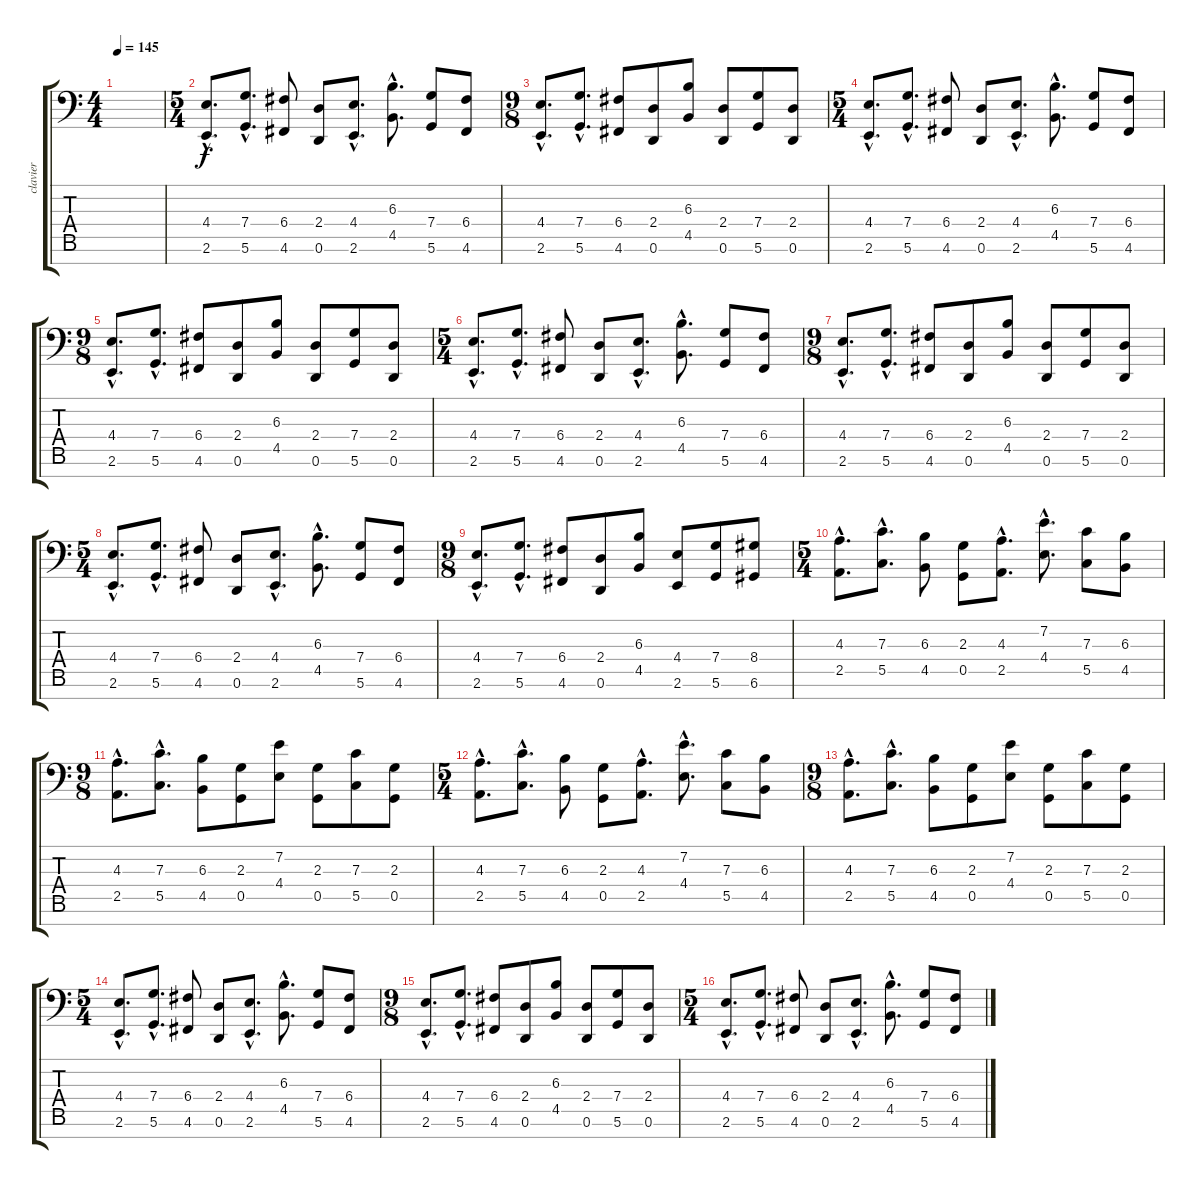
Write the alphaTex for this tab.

\track ("clavier " "clavier ") {instrument drawbarorgan}
\staff {score tabs}
\tuning (D4 A3 F3 C3 G2 D2 A1) {hide}
\ts (4 4)
\tempo 145
\clef f4
\ks c
|
\ts (5 4)
(4.4{hac} 2.6{hac}).8{d instrument percussiveorgan} (7.4{hac} 5.6{hac}).8{d} (6.4 4.6).8 (2.4 0.6).8 (4.4{hac} 2.6{hac}).8{d} (6.3{hac} 4.5{hac}).8{d} (7.4 5.6).8 (6.4 4.6).8 |
\ts (9 8)
(4.4{hac} 2.6{hac}).8{d} (7.4{hac} 5.6{hac}).8{d} (6.4 4.6).8 (2.4 0.6).8 (6.3 4.5).8 (2.4 0.6).8 (7.4 5.6).8 (2.4 0.6).8 |
\ts (5 4)
(4.4{hac} 2.6{hac}).8{d instrument percussiveorgan} (7.4{hac} 5.6{hac}).8{d} (6.4 4.6).8 (2.4 0.6).8 (4.4{hac} 2.6{hac}).8{d} (6.3{hac} 4.5{hac}).8{d} (7.4 5.6).8 (6.4 4.6).8 |
\ts (9 8)
(4.4{hac} 2.6{hac}).8{d} (7.4{hac} 5.6{hac}).8{d} (6.4 4.6).8 (2.4 0.6).8 (6.3 4.5).8 (2.4 0.6).8 (7.4 5.6).8 (2.4 0.6).8 |
\ts (5 4)
(4.4{hac} 2.6{hac}).8{d instrument percussiveorgan} (7.4{hac} 5.6{hac}).8{d} (6.4 4.6).8 (2.4 0.6).8 (4.4{hac} 2.6{hac}).8{d} (6.3{hac} 4.5{hac}).8{d} (7.4 5.6).8 (6.4 4.6).8 |
\ts (9 8)
(4.4{hac} 2.6{hac}).8{d} (7.4{hac} 5.6{hac}).8{d} (6.4 4.6).8 (2.4 0.6).8 (6.3 4.5).8 (2.4 0.6).8 (7.4 5.6).8 (2.4 0.6).8 |
\ts (5 4)
(4.4{hac} 2.6{hac}).8{d instrument percussiveorgan} (7.4{hac} 5.6{hac}).8{d} (6.4 4.6).8 (2.4 0.6).8 (4.4{hac} 2.6{hac}).8{d} (6.3{hac} 4.5{hac}).8{d} (7.4 5.6).8 (6.4 4.6).8 |
\ts (9 8)
(4.4{hac} 2.6{hac}).8{d} (7.4{hac} 5.6{hac}).8{d} (6.4 4.6).8 (2.4 0.6).8 (6.3 4.5).8 (4.4 2.6).8 (7.4 5.6).8 (8.4 6.6).8 |
\ts (5 4)
(4.3{hac} 2.5{hac}).8{d} (7.3{hac} 5.5{hac}).8{d} (6.3 4.5).8 (2.3 0.5).8 (4.3{hac} 2.5{hac}).8{d} (7.2{hac} 4.4{hac}).8{d} (7.3 5.5).8 (6.3 4.5).8 |
\ts (9 8)
(4.3{hac} 2.5{hac}).8{d} (7.3{hac} 5.5{hac}).8{d} (6.3 4.5).8 (2.3 0.5).8 (7.2 4.4).8 (2.3 0.5).8 (7.3 5.5).8 (2.3 0.5).8 |
\ts (5 4)
(4.3{hac} 2.5{hac}).8{d} (7.3{hac} 5.5{hac}).8{d} (6.3 4.5).8 (2.3 0.5).8 (4.3{hac} 2.5{hac}).8{d} (7.2{hac} 4.4{hac}).8{d} (7.3 5.5).8 (6.3 4.5).8 |
\ts (9 8)
(4.3{hac} 2.5{hac}).8{d} (7.3{hac} 5.5{hac}).8{d} (6.3 4.5).8 (2.3 0.5).8 (7.2 4.4).8 (2.3 0.5).8 (7.3 5.5).8 (2.3 0.5).8 |
\ts (5 4)
(4.4{hac} 2.6{hac}).8{d instrument percussiveorgan} (7.4{hac} 5.6{hac}).8{d} (6.4 4.6).8 (2.4 0.6).8 (4.4{hac} 2.6{hac}).8{d} (6.3{hac} 4.5{hac}).8{d} (7.4 5.6).8 (6.4 4.6).8 |
\ts (9 8)
(4.4{hac} 2.6{hac}).8{d} (7.4{hac} 5.6{hac}).8{d} (6.4 4.6).8 (2.4 0.6).8 (6.3 4.5).8 (2.4 0.6).8 (7.4 5.6).8 (2.4 0.6).8 |
\ts (5 4)
(4.4{hac} 2.6{hac}).8{d instrument percussiveorgan} (7.4{hac} 5.6{hac}).8{d} (6.4 4.6).8 (2.4 0.6).8 (4.4{hac} 2.6{hac}).8{d} (6.3{hac} 4.5{hac}).8{d} (7.4 5.6).8 (6.4 4.6).8
